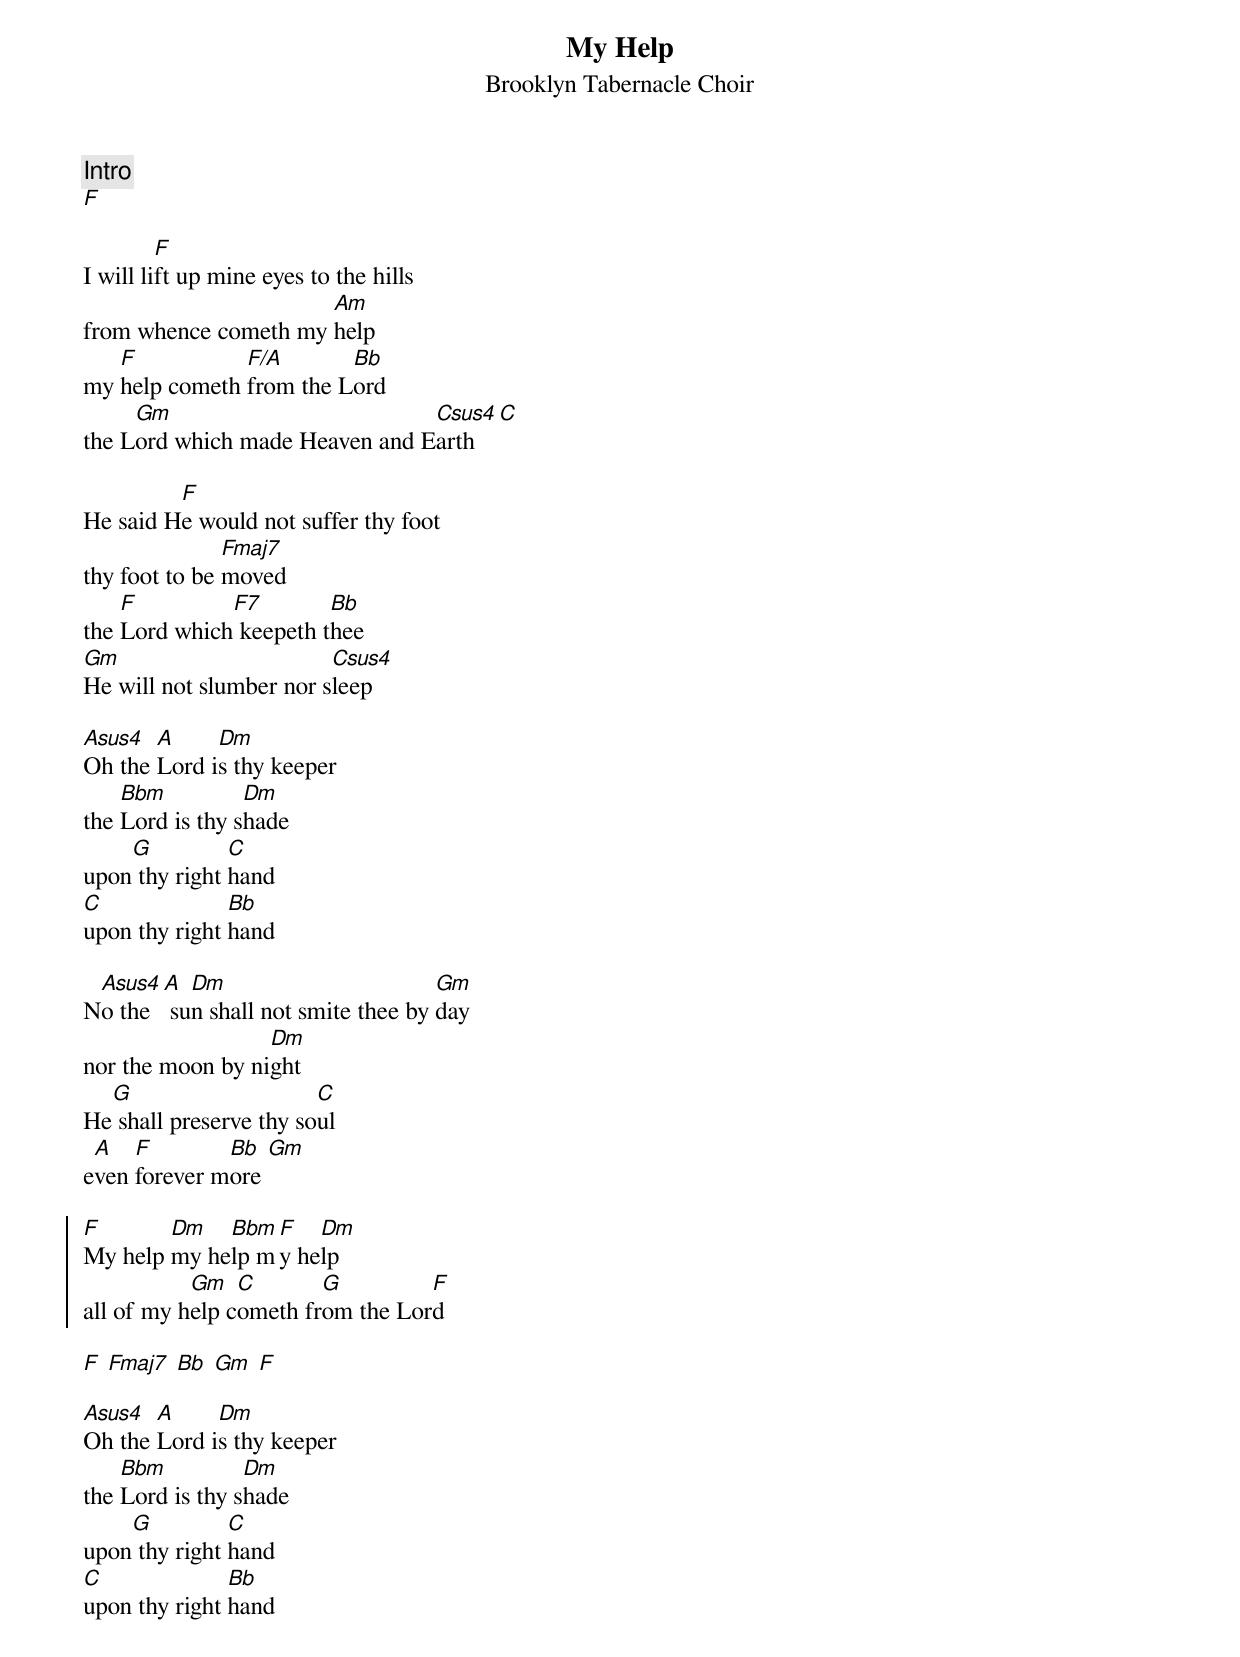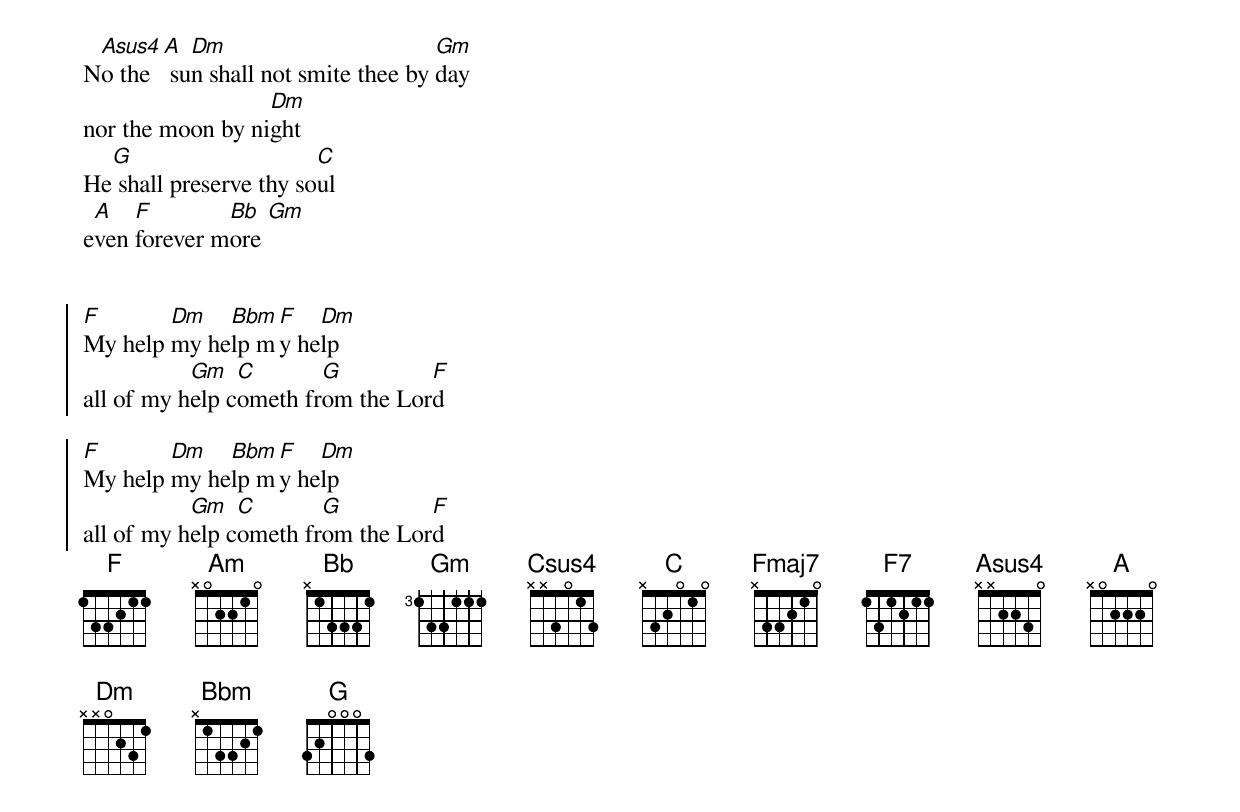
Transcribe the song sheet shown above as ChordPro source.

{title:My Help}
{subtitle:Brooklyn Tabernacle Choir}
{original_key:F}
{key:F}
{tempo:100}
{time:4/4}
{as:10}

{c:Intro}
[F]

I will li[F]ft up mine eyes to the hills
from whence cometh my [Am]help
my [F]help cometh [F/A]from the L[Bb]ord
the L[Gm]ord which made Heaven and E[Csus4]arth [C]

He said H[F]e would not suffer thy foot
thy foot to be [Fmaj7]moved
the [F]Lord which[F7] keepeth t[Bb]hee
[Gm]He will not slumber nor s[Csus4]leep

[Asus4]Oh the [A]Lord i[Dm]s thy keeper
the [Bbm]Lord is thy s[Dm]hade
upon[G] thy right [C]hand
[C]upon thy right [Bb]hand

N[Asus4]o the[A] su[Dm]n shall not smite thee by [Gm]day
nor the moon by ni[Dm]ght
He[G] shall preserve thy so[C]ul
e[A]ven [F]forever m[Bb]ore [Gm]

{soc}
[F]My help [Dm]my he[Bbm]lp m[F]y he[Dm]lp
all of my h[Gm]elp c[C]ometh fr[G]om the Lor[F]d
{eoc}

[F] [Fmaj7] [Bb] [Gm] [F]

[Asus4]Oh the [A]Lord i[Dm]s thy keeper
the [Bbm]Lord is thy s[Dm]hade
upon[G] thy right [C]hand
[C]upon thy right [Bb]hand

N[Asus4]o the[A] su[Dm]n shall not smite thee by [Gm]day
nor the moon by ni[Dm]ght
He[G] shall preserve thy so[C]ul
e[A]ven [F]forever m[Bb]ore [Gm]


{soc}
[F]My help [Dm]my he[Bbm]lp m[F]y he[Dm]lp
all of my h[Gm]elp c[C]ometh fr[G]om the Lor[F]d

[F]My help [Dm]my he[Bbm]lp m[F]y he[Dm]lp
all of my h[Gm]elp c[C]ometh fr[G]om the Lor[F]d
{eoc}
